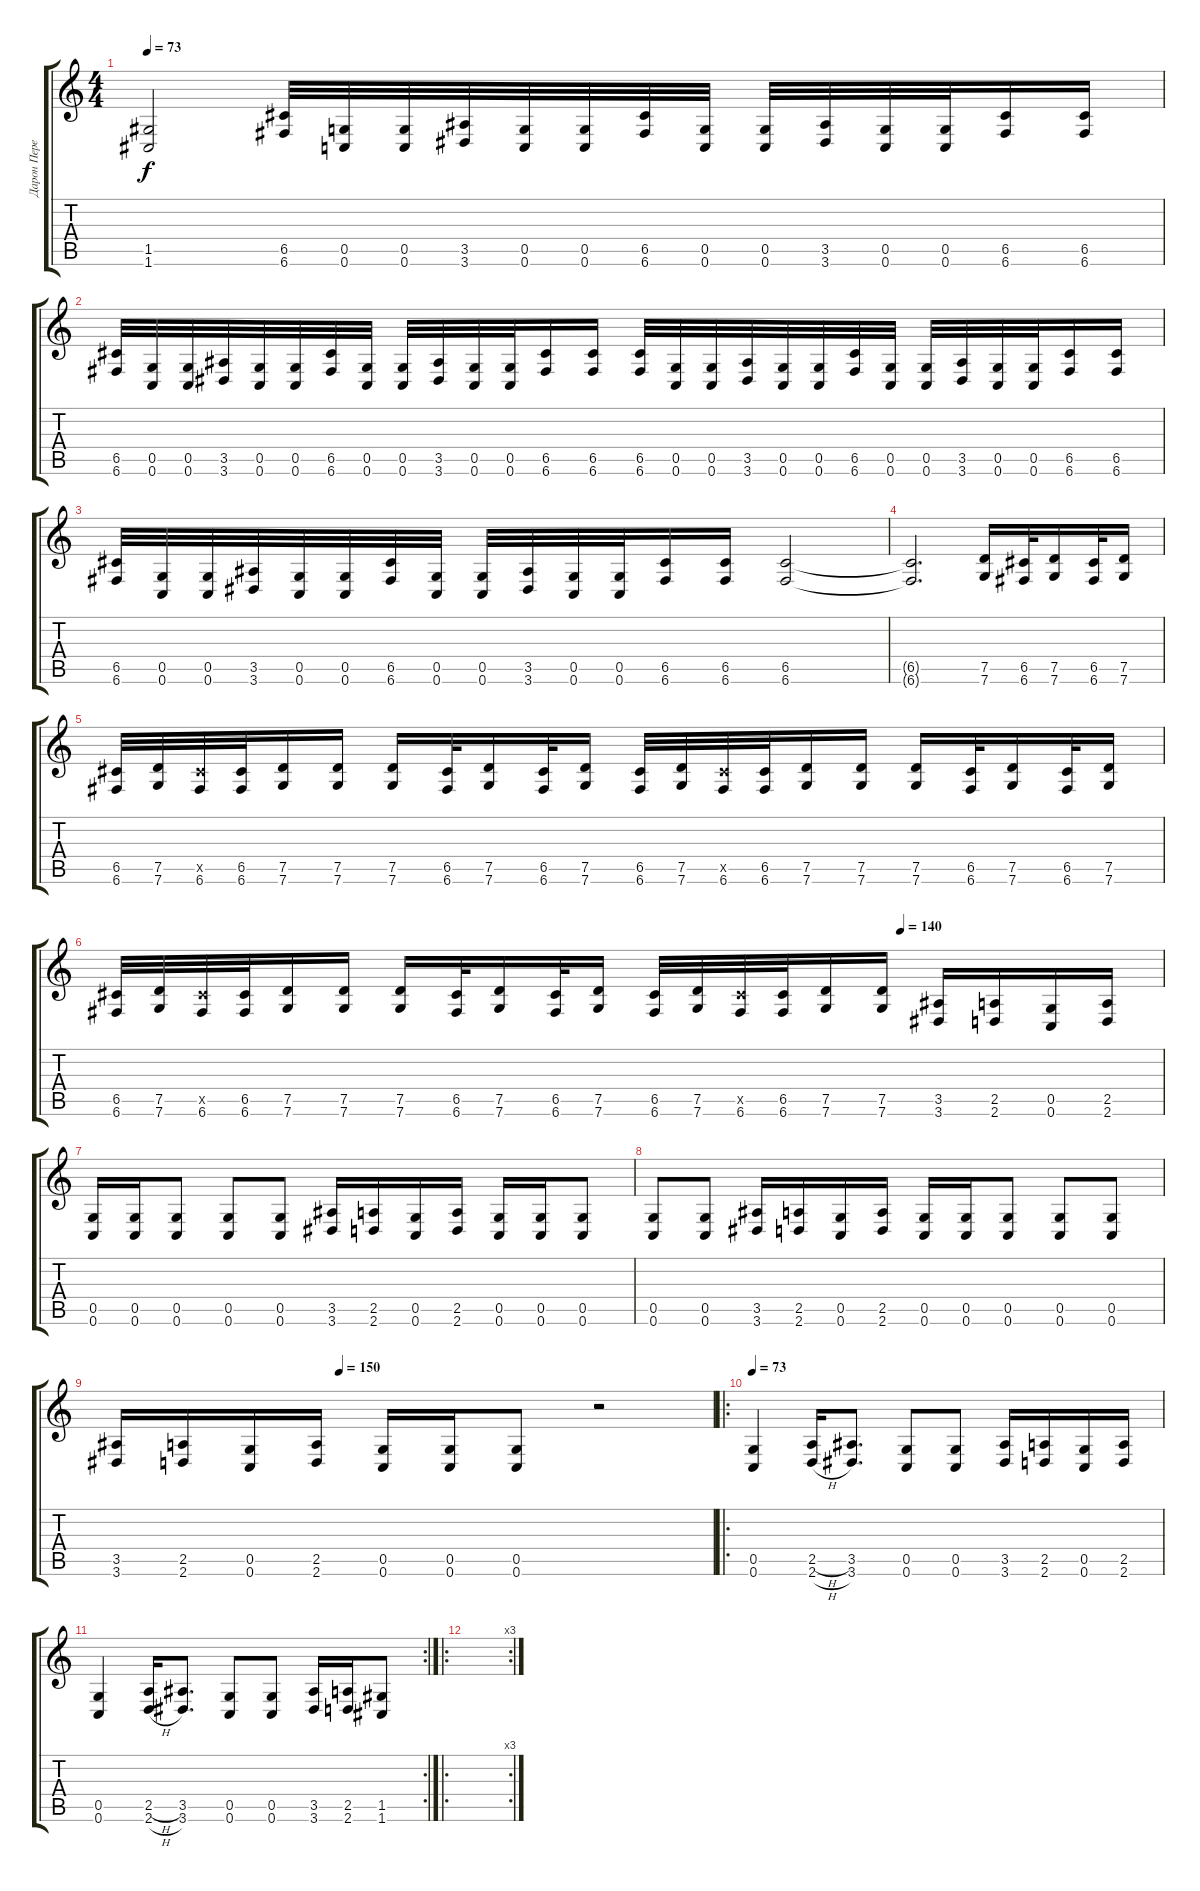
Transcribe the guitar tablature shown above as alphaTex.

\track ("Дарон Перегруз" "Дарон Пере") {instrument distortionguitar}
\staff {score tabs}
\tuning (D4 A3 F3 C3 G2 C2) {hide}
\ts (4 4)
\tempo 73
\clef g2
\ks c
(1.5{t} 1.6{t}).2{dy f} (6.5 6.6).32 (0.5 0.6).32 (0.5 0.6).32 (3.5 3.6).32 (0.5 0.6).32 (0.5 0.6).32 (6.5 6.6).32 (0.5 0.6).32 (0.5 0.6).32 (3.5 3.6).32 (0.5 0.6).32 (0.5 0.6).32 (6.5 6.6).16 (6.5 6.6).16 |
(6.5 6.6).32 (0.5 0.6).32 (0.5 0.6).32 (3.5 3.6).32 (0.5 0.6).32 (0.5 0.6).32 (6.5 6.6).32 (0.5 0.6).32 (0.5 0.6).32 (3.5 3.6).32 (0.5 0.6).32 (0.5 0.6).32 (6.5 6.6).16 (6.5 6.6).16 (6.5 6.6).32 (0.5 0.6).32 (0.5 0.6).32 (3.5 3.6).32 (0.5 0.6).32 (0.5 0.6).32 (6.5 6.6).32 (0.5 0.6).32 (0.5 0.6).32 (3.5 3.6).32 (0.5 0.6).32 (0.5 0.6).32 (6.5 6.6).16 (6.5 6.6).16 |
(6.5 6.6).32 (0.5 0.6).32 (0.5 0.6).32 (3.5 3.6).32 (0.5 0.6).32 (0.5 0.6).32 (6.5 6.6).32 (0.5 0.6).32 (0.5 0.6).32 (3.5 3.6).32 (0.5 0.6).32 (0.5 0.6).32 (6.5 6.6).16 (6.5 6.6).16 (6.5 6.6).2 |
(6.5{t} 6.6{t}).2{d} (7.5 7.6).16 (6.5 6.6).32 (7.5 7.6).16 (6.5 6.6).32 (7.5 7.6).16 |
(6.5 6.6).32 (7.5 7.6).32 (6.5{x} 6.6).32 (6.5 6.6).32 (7.5 7.6).16 (7.5 7.6).16 (7.5 7.6).16 (6.5 6.6).32 (7.5 7.6).16 (6.5 6.6).32 (7.5 7.6).16 (6.5 6.6).32 (7.5 7.6).32 (6.5{x} 6.6).32 (6.5 6.6).32 (7.5 7.6).16 (7.5 7.6).16 (7.5 7.6).16 (6.5 6.6).32 (7.5 7.6).16 (6.5 6.6).32 (7.5 7.6).16 |
\tempo (140 0.75)
(6.5 6.6).32 (7.5 7.6).32 (6.5{x} 6.6).32 (6.5 6.6).32 (7.5 7.6).16 (7.5 7.6).16 (7.5 7.6).16 (6.5 6.6).32 (7.5 7.6).16 (6.5 6.6).32 (7.5 7.6).16 (6.5 6.6).32 (7.5 7.6).32 (6.5{x} 6.6).32 (6.5 6.6).32 (7.5 7.6).16 (7.5 7.6).16 (3.5 3.6).16 (2.5 2.6).16 (0.5 0.6).16 (2.5 2.6).16 |
(0.5 0.6).16 (0.5 0.6).16 (0.5 0.6).8 (0.5 0.6).8 (0.5 0.6).8 (3.5 3.6).16 (2.5 2.6).16 (0.5 0.6).16 (2.5 2.6).16 (0.5 0.6).16 (0.5 0.6).16 (0.5 0.6).8 |
(0.5 0.6).8 (0.5 0.6).8 (3.5 3.6).16 (2.5 2.6).16 (0.5 0.6).16 (2.5 2.6).16 (0.5 0.6).16 (0.5 0.6).16 (0.5 0.6).8 (0.5 0.6).8 (0.5 0.6).8 |
\tempo (150 0.375)
(3.5 3.6).16 (2.5 2.6).16 (0.5 0.6).16 (2.5 2.6).16 (0.5 0.6).16 (0.5 0.6).16 (0.5 0.6).8 r.2 |
\ro
\tempo 73
(0.5 0.6).4 (2.5{h} 2.6{h}).16 (3.5 3.6).8{d} (0.5 0.6).8 (0.5 0.6).8 (3.5 3.6).16 (2.5 2.6).16 (0.5 0.6).16 (2.5 2.6).16 |
\rc 2
(0.5 0.6).4 (2.5{h} 2.6{h}).16 (3.5 3.6).8{d} (0.5 0.6).8 (0.5 0.6).8 (3.5 3.6).16 (2.5 2.6).16 (1.5 1.6).8 |
\ro
\rc 3
